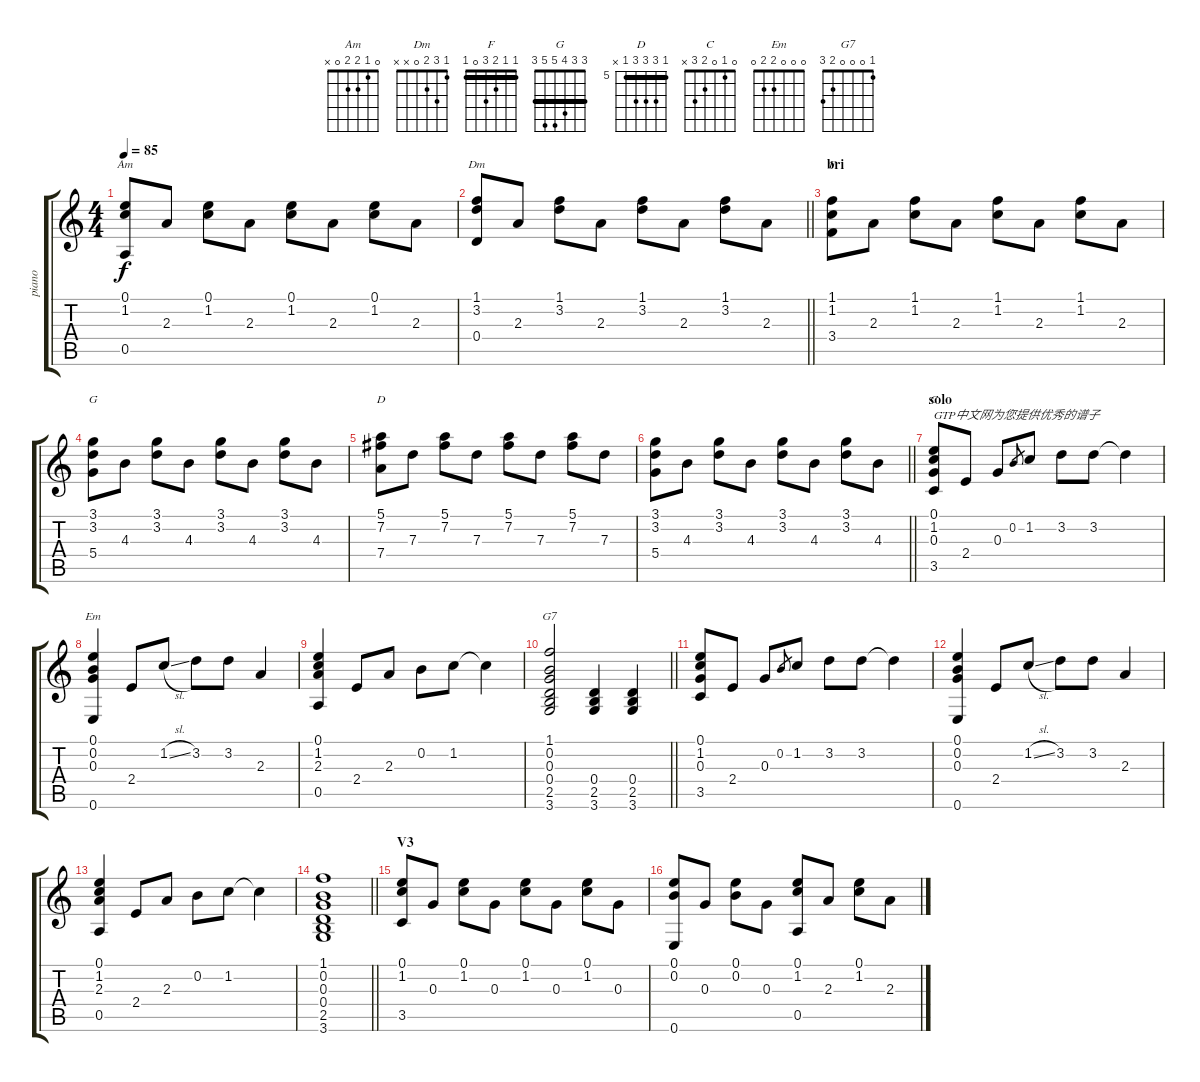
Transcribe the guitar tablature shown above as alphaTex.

\track ("piano" "piano") {instrument acousticguitarsteel}
\staff {score tabs}
\tuning (E4 B3 G3 D3 A2 E2) {hide}
\chord ("Am" 0 1 2 2 0 x)
\chord ("Dm" 1 3 2 0 x x)
\chord ("F" 1 1 2 3 0 1) {barre 1}
\chord ("G" 3 3 4 5 5 3) {barre 3}
\chord ("D" 5 7 7 7 5 x) {firstfret 5 barre 5}
\chord ("C" 0 1 0 2 3 x)
\chord ("Em" 0 0 0 2 2 0)
\chord ("G7" 1 0 0 0 2 3)
\ts (4 4)
\tempo 85
\clef g2
\ks c
(0.1 1.2 0.5).8{ch "Am" dy f} 2.3.8 (0.1 1.2).8 2.3.8 (0.1 1.2).8 2.3.8 (0.1 1.2).8 2.3.8 |
\barLineRight lightlight
(1.1 3.2 0.4).8{ch "Dm"} 2.3.8 (1.1 3.2).8 2.3.8 (1.1 3.2).8 2.3.8 (1.1 3.2).8 2.3.8 |
\section ("" "bri ")
(1.1 1.2 3.4).8{ch "F"} 2.3.8 (1.1 1.2).8 2.3.8 (1.1 1.2).8 2.3.8 (1.1 1.2).8 2.3.8 |
(3.1 3.2 5.4).8{ch "G"} 4.3.8 (3.1 3.2).8 4.3.8 (3.1 3.2).8 4.3.8 (3.1 3.2).8 4.3.8 |
(5.1 7.2 7.4).8{ch "D"} 7.3.8 (5.1 7.2).8 7.3.8 (5.1 7.2).8 7.3.8 (5.1 7.2).8 7.3.8 |
\barLineRight lightlight
(3.1 3.2 5.4).8 4.3.8 (3.1 3.2).8 4.3.8 (3.1 3.2).8 4.3.8 (3.1 3.2).8 4.3.8 |
\section ("" "solo ")
(0.1 1.2 0.3 3.5).8{ch "C" txt "GTP中文网为您提供优秀的谱子"} 2.4.8 0.3.8 0.2.8{gr} 1.2.8 3.2.8 3.2.8 3.2{t}.4 |
(0.1 0.2 0.3 0.6).4{ch "Em"} 2.4.8 1.2{sl}.8 3.2.8 3.2.8 2.3.4 |
(0.1 1.2 2.3 0.5).4 2.4.8 2.3.8 0.2.8 1.2.8 1.2{t}.4 |
\barLineRight lightlight
(1.1 0.2 0.3 0.4 2.5 3.6).2{ch "G7"} (0.4 2.5 3.6).4 (0.4 2.5 3.6).4 |
(0.1 1.2 0.3 3.5).8 2.4.8 0.3.8 0.2.8{gr} 1.2.8 3.2.8 3.2.8 3.2{t}.4 |
(0.1 0.2 0.3 0.6).4 2.4.8 1.2{sl}.8 3.2.8 3.2.8 2.3.4 |
(0.1 1.2 2.3 0.5).4 2.4.8 2.3.8 0.2.8 1.2.8 1.2{t}.4 |
\barLineRight lightlight
(1.1 0.2 0.3 0.4 2.5 3.6).1 |
\section ("" "V3")
(0.1 1.2 3.5).8 0.3.8 (0.1 1.2).8 0.3.8 (0.1 1.2).8 0.3.8 (0.1 1.2).8 0.3.8 |
(0.1 0.2 0.6).8 0.3.8 (0.1 0.2).8 0.3.8 (0.1 1.2 0.5).8 2.3.8 (0.1 1.2).8 2.3.8
